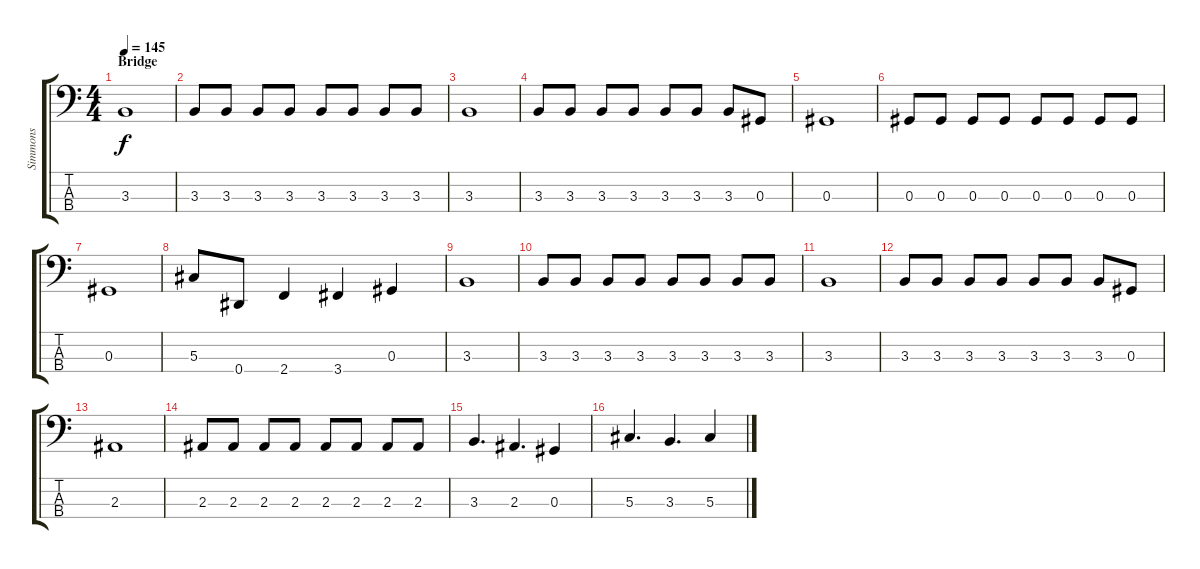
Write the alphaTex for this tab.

\track ("Simmons" "Simmons") {instrument electricbassfinger}
\staff {score tabs}
\tuning (Gb2 Db2 Ab1 Eb1) {hide}
\ts (4 4)
\section ("" "Bridge")
\tempo 145
\clef f4
\ks c
3.3.1{dy f} |
3.3.8 3.3.8 3.3.8 3.3.8 3.3.8 3.3.8 3.3.8 3.3.8 |
3.3.1 |
3.3.8 3.3.8 3.3.8 3.3.8 3.3.8 3.3.8 3.3.8 0.3.8 |
0.3.1 |
0.3.8 0.3.8 0.3.8 0.3.8 0.3.8 0.3.8 0.3.8 0.3.8 |
0.3.1 |
5.3.8 0.4.8 2.4.4 3.4.4 0.3.4 |
3.3.1 |
3.3.8 3.3.8 3.3.8 3.3.8 3.3.8 3.3.8 3.3.8 3.3.8 |
3.3.1 |
3.3.8 3.3.8 3.3.8 3.3.8 3.3.8 3.3.8 3.3.8 0.3.8 |
2.3.1 |
2.3.8 2.3.8 2.3.8 2.3.8 2.3.8 2.3.8 2.3.8 2.3.8 |
3.3.4{d} 2.3.4{d} 0.3.4 |
5.3.4{d} 3.3.4{d} 5.3.4
